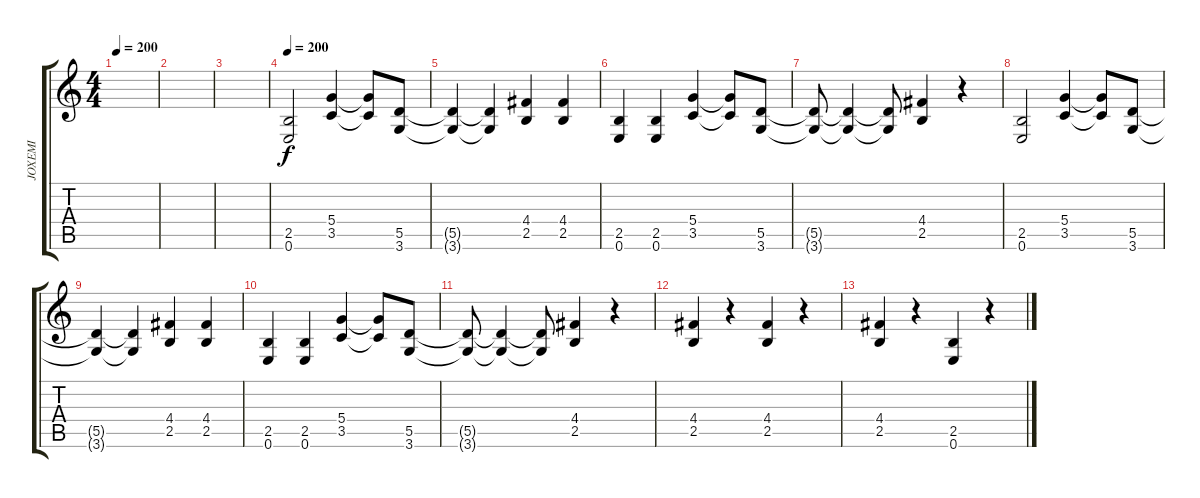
\track ("JOXEMI" "JOXEMI") {instrument distortionguitar}
\staff {score tabs}
\tuning (E4 B3 G3 D3 A2 E2) {hide}
\ts (4 4)
\tempo 200
\clef g2
\ks c
|
|
|
\tempo 200
(2.5 0.6).2{instrument distortionguitar} (5.4 3.5).4 (5.4{t} 3.5{t}).8 (5.5 3.6).8 |
(5.5{t} 3.6{t}).4 (5.5{t} 3.6{t}).4 (4.4 2.5).4 (4.4 2.5).4 |
(2.5 0.6).4 (2.5 0.6).4 (5.4 3.5).4 (5.4{t} 3.5{t}).8 (5.5 3.6).8 |
(5.5{t} 3.6{t}).8 (5.5{t} 3.6{t}).4 (5.5{t} 3.6{t}).8 (4.4 2.5).4 r.4 |
(2.5 0.6).2 (5.4 3.5).4 (5.4{t} 3.5{t}).8 (5.5 3.6).8 |
(5.5{t} 3.6{t}).4 (5.5{t} 3.6{t}).4 (4.4 2.5).4 (4.4 2.5).4 |
(2.5 0.6).4 (2.5 0.6).4 (5.4 3.5).4 (5.4{t} 3.5{t}).8 (5.5 3.6).8 |
(5.5{t} 3.6{t}).8 (5.5{t} 3.6{t}).4 (5.5{t} 3.6{t}).8 (4.4 2.5).4 r.4 |
(4.4 2.5).4 r.4 (4.4 2.5).4 r.4 |
(4.4 2.5).4 r.4 (2.5 0.6).4 r.4
